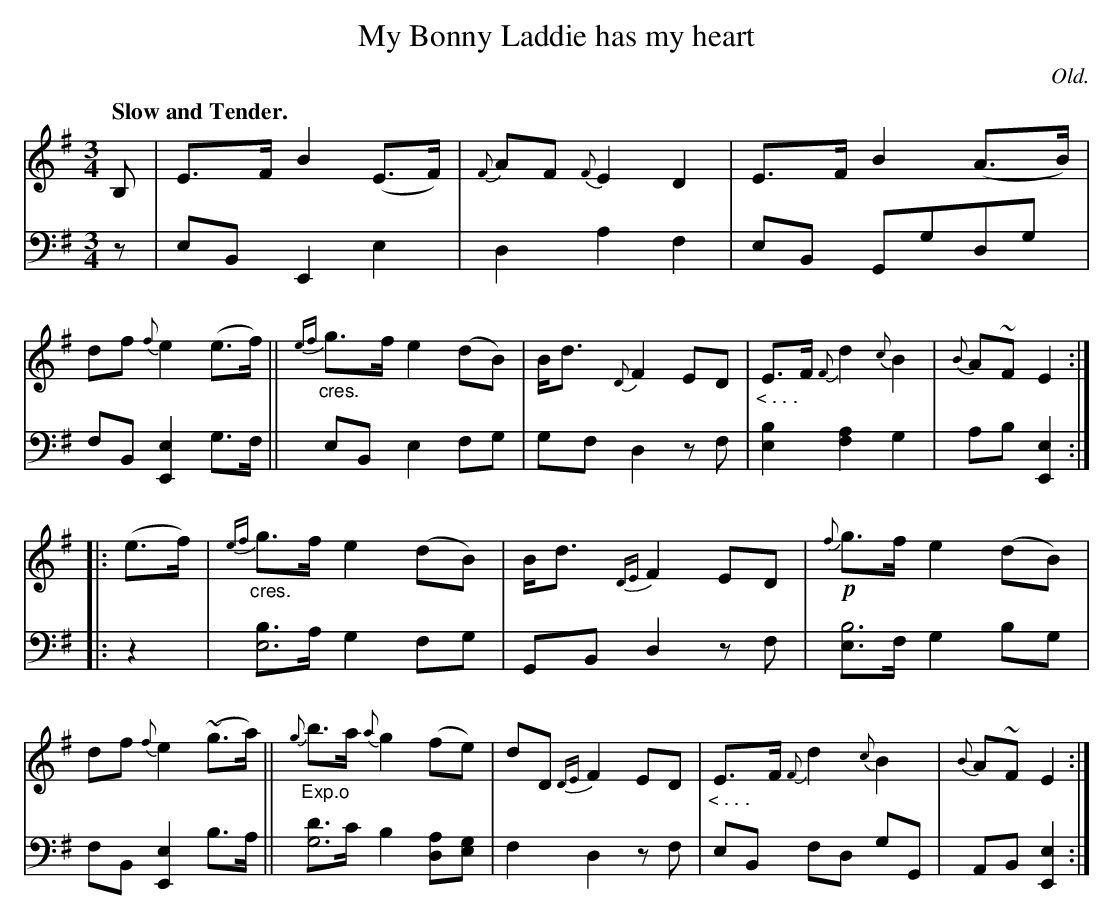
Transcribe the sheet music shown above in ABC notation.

X:1
T: My Bonny Laddie has my heart
O: Old.
M: 3/4
L: 1/8
Q: "Slow and Tender."
K: Em
V: 1 staves=2
B, |\
E>F B2 (E>F) | {F}AF {F}E2 D2 | E>F B2 (A>B) | df {f}e2 (e>f) ||\
{ef}"_cres."g>f e2 (dB) | B<d {D}F2 ED | "_< . . ."E>F {F}d2 {c}B2 | {B}A~F E2 :|
|: (e>f) |\
{ef}"_cres."g>f e2 (dB) | B<d {DE}F2 ED | {f}!p!g>f e2 (dB) | df {f}e2 (~g>a) ||\
{g}"_Exp.o"b>a {a}g2 (fe) | dD {DE}F2 ED | "_< . . ."E>F {F}d2 {c}B2 | {B}A~F E2 :|
V: 2 clef=bass middle=d
z |\
eB E2 e2 | d2 a2 f2 | eB Ggdg | fB [E2e2] g>f ||\
eB e2 fg | gf d2 zf | [e2b2] [f2a2] g2 | ab [E2e2] :|
|: z2 |\
[be4]>a g2 fg | GB d2 zf | [eb4]>f g2 bg | fB [E2e2] b>a ||\
[d'g4]>c' b2 [da][eg] | f2 d2 zf |eB fd gG | AB [E2e2] :|
